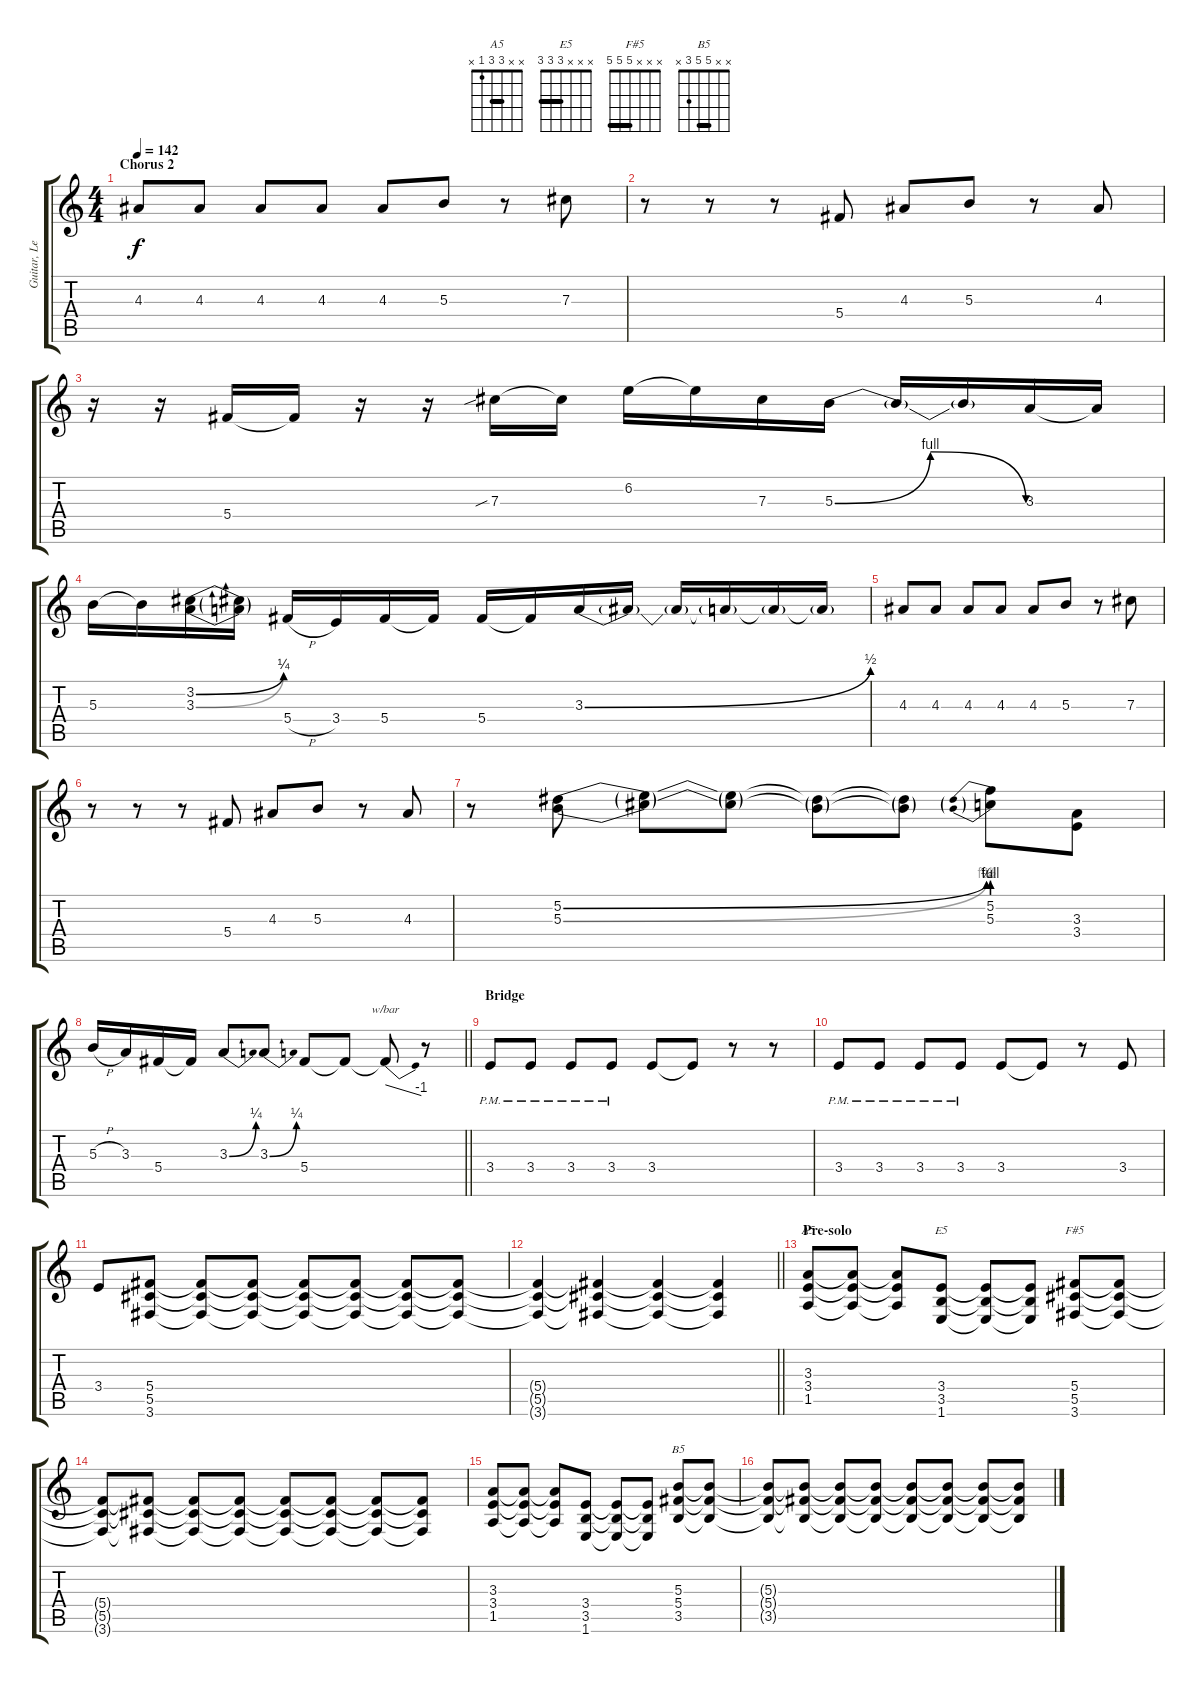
\track ("Guitar, Lead" "Guitar, Le") {instrument overdrivenguitar}
\staff {score tabs}
\tuning (Eb4 Bb3 Gb3 Db3 Ab2 Eb2) {hide}
\chord ("A5" x x 3 3 1 x) {barre 3}
\chord ("E5" x x x 3 3 3) {barre 3}
\chord ("F#5" x x x 5 5 5) {barre 5}
\chord ("B5" x x 5 5 3 x) {barre 5}
\ts (4 4)
\section ("" "Chorus 2")
\tempo 142
\clef g2
\ks c
4.3.8{dy f} 4.3.8 4.3.8 4.3.8 4.3.8 5.3.8 r.8 7.3.8 |
r.8 r.8 r.8 5.4.8 4.3.8 5.3.8 r.8 4.3.8 |
r.16 r.16 5.4.16 5.4{t}.16 r.16 r.16 7.3{sib}.16 7.3{t}.16 6.2.16 6.2{t}.16 7.3.16 5.3{be (bendrelease 0 0 15 4 15 4 60 0)}.16 5.3{t}.16 5.3{t}.16 3.3.16 3.3{t}.16 |
5.3.16 5.3{t}.16 (3.2{be (bend 0 0 60 1)} 3.3{be (bend 0 0 60 1)}).16 (3.2{t} 3.3{t}).16 5.4{h}.16 3.4.16 5.4.16 5.4{t}.16 5.4.16 5.4{t}.16 3.3{be (bend 0 0 60 2)}.16 3.3{t}.16 3.3{t}.16 3.3{t}.16 3.3{t}.16 3.3{t}.16 |
4.3.8 4.3.8 4.3.8 4.3.8 4.3.8 5.3.8 r.8 7.3.8 |
r.8 r.8 r.8 5.4.8 4.3.8 5.3.8 r.8 4.3.8 |
r.8 (5.2{be (bend 0 0 60 2)} 5.3{be (bend 0 0 60 4)}).8 (5.2{t} 5.3{t}).8 (5.2{t} 5.3{t}).8 (5.2{t} 5.3{t}).8 (5.2{t} 5.3{t}).8 (5.2{be (prebend 0 4 60 4)} 5.3{be (prebend 0 2 60 2)}).8 (3.3 3.4).8 |
\barLineRight lightlight
5.3{h}.16 3.3.16 5.4.16 5.4{t}.16 3.3{be (bend 0 0 60 1)}.8 3.3{be (bend 0 0 60 1)}.8 5.4.8 5.4{t}.8 5.4{t}.8{tbe (dive default 0 0 60 -4)} r.8 |
\section ("" "Bridge")
3.4{pm}.8 3.4{pm}.8 3.4{pm}.8 3.4{pm}.8 3.4.8 3.4{t}.8 r.8 r.8 |
3.4{pm}.8 3.4{pm}.8 3.4{pm}.8 3.4{pm}.8 3.4.8 3.4{t}.8 r.8 3.4.8 |
3.4.8 (5.4 5.5 3.6).8 (5.4{t} 5.5{t} 3.6{t}).8 (5.4{t} 5.5{t} 3.6{t}).8 (5.4{t} 5.5{t} 3.6{t}).8 (5.4{t} 5.5{t} 3.6{t}).8 (5.4{t} 5.5{t} 3.6{t}).8 (5.4{t} 5.5{t} 3.6{t}).8 |
\barLineRight lightlight
(5.4{t} 5.5{t} 3.6{t}).4 (5.4{t} 5.5{t} 3.6{t}).4 (5.4{t} 5.5{t} 3.6{t}).4 (5.4{t} 5.5{t} 3.6{t}).4 |
\section ("" "Pre-solo")
(3.3 3.4 1.5).8{ch "A5"} (3.3{t} 3.4{t} 1.5{t}).8 (3.3{t} 3.4{t} 1.5{t}).8 (3.4 3.5 1.6).8{ch "E5"} (3.4{t} 3.5{t} 1.6{t}).8 (3.4{t} 3.5{t} 1.6{t}).8 (5.4 5.5 3.6).8{ch "F#5"} (5.4{t} 5.5{t} 3.6{t}).8 |
(5.4{t} 5.5{t} 3.6{t}).8 (5.4{t} 5.5{t} 3.6{t}).8 (5.4{t} 5.5{t} 3.6{t}).8 (5.4{t} 5.5{t} 3.6{t}).8 (5.4{t} 5.5{t} 3.6{t}).8 (5.4{t} 5.5{t} 3.6{t}).8 (5.4{t} 5.5{t} 3.6{t}).8 (5.4{t} 5.5{t} 3.6{t}).8 |
(3.3 3.4 1.5).8 (3.3{t} 3.4{t} 1.5{t}).8 (3.3{t} 3.4{t} 1.5{t}).8 (3.4 3.5 1.6).8 (3.4{t} 3.5{t} 1.6{t}).8 (3.4{t} 3.5{t} 1.6{t}).8 (5.3 5.4 3.5).8{ch "B5"} (5.3{t} 5.4{t} 3.5{t}).8 |
(5.3{t} 5.4{t} 3.5{t}).8 (5.3{t} 5.4{t} 3.5{t}).8 (5.3{t} 5.4{t} 3.5{t}).8 (5.3{t} 5.4{t} 3.5{t}).8 (5.3{t} 5.4{t} 3.5{t}).8 (5.3{t} 5.4{t} 3.5{t}).8 (5.3{t} 5.4{t} 3.5{t}).8 (5.3{t} 5.4{t} 3.5{t}).8
